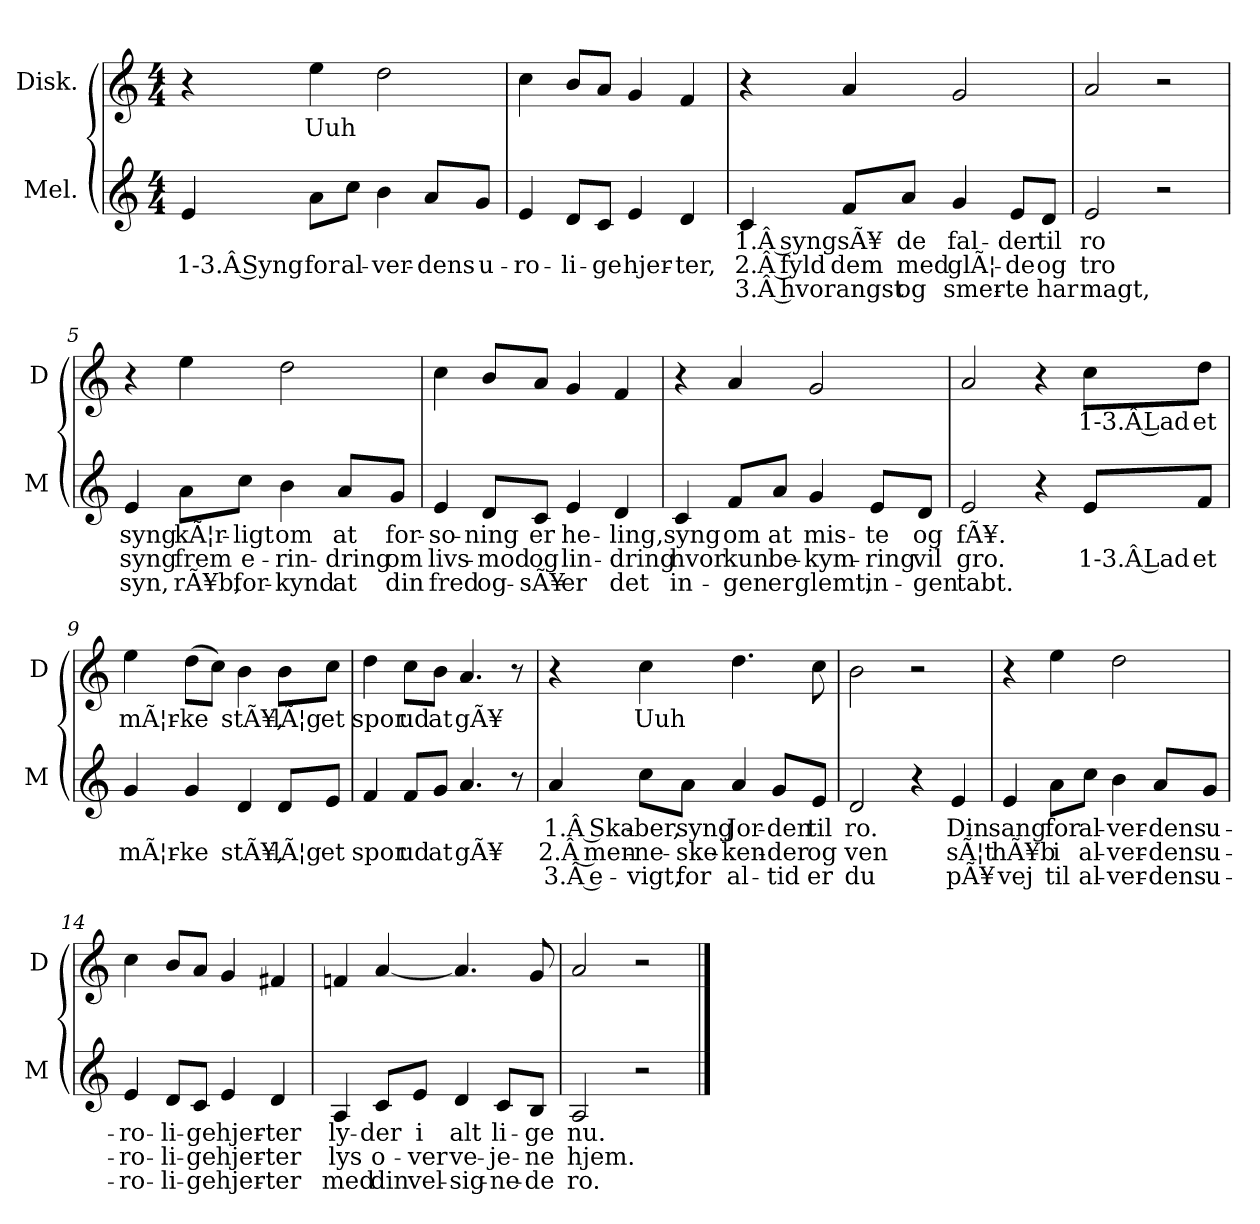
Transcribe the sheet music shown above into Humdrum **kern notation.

**kern	**text	**text	**text	**kern	**text
*part2	*part2	*part2	*part2	*part1	*part1
*staff2	*staff2	*staff2	*staff2	*staff1	*staff1
*I"Mel.	*	*	*	*I"Disk.	*
*I'M	*	*	*	*I'D	*
*clefG2	*	*	*	*clefG2	*
*k[]	*	*	*	*k[]	*
*M4/4	*	*	*	*M4/4	*
=1	=1	=1	=1	=1	=1
!	!	!LO:LY:b	!	!	!
4e/	.	1-3.Â Syng	.	4r	.
!	!	!LO:LY:b	!	!	!LO:LY:b
8a\L	.	for	.	4ee\	Uuh
!	!	!LO:LY:b	!	!	!
8cc\J	.	al-	.	.	.
!	!	!LO:LY:b	!	!	!
4b\	.	-ver-	.	2dd\	.
!	!	!LO:LY:b	!	!	!
8a/L	.	-dens	.	.	.
!	!	!LO:LY:b	!	!	!
8g/J	.	u-	.	.	.
=2	=2	=2	=2	=2	=2
!	!	!LO:LY:b	!	!	!
4e/	.	-ro-	.	4cc\	.
!	!	!LO:LY:b	!	!	!
8d/L	.	-li-	.	8b/L	.
!	!	!LO:LY:b	!	!	!
8c/J	.	-ge	.	8a/J	.
!	!	!LO:LY:b	!	!	!
4e/	.	hjer-	.	4g/	.
!	!	!LO:LY:b	!	!	!
4d/	.	-ter,	.	4f/	.
=3	=3	=3	=3	=3	=3
!	!LO:LY:b	!LO:LY:b	!LO:LY:b	!	!
4c/	1.Â syng	2.Â fyld	3.Â hvor	4r	.
!	!LO:LY:b	!LO:LY:b	!LO:LY:b	!	!
8f/L	sÃ¥	dem	angst	4a/	.
!	!LO:LY:b	!LO:LY:b	!LO:LY:b	!	!
8a/J	de	med	og	.	.
!	!LO:LY:b	!LO:LY:b	!LO:LY:b	!	!
4g/	fal-	glÃ¦-	smer-	2g/	.
!	!LO:LY:b	!LO:LY:b	!LO:LY:b	!	!
8e/L	-der	-de	-te	.	.
!	!LO:LY:b	!LO:LY:b	!LO:LY:b	!	!
8d/J	til	og	har	.	.
=4	=4	=4	=4	=4	=4
!	!LO:LY:b	!LO:LY:b	!LO:LY:b	!	!
2e/	ro	tro	magt,	2a/	.
2r	.	.	.	2r	.
!!LO:LB:g=z
=5	=5	=5	=5	=5	=5
!	!LO:LY:b	!LO:LY:b	!LO:LY:b	!	!
4e/	syng	syng	syn,	4r	.
!	!LO:LY:b	!LO:LY:b	!LO:LY:b	!	!
8a\L	kÃ¦r-	frem	rÃ¥b,	4ee\	.
!	!LO:LY:b	!LO:LY:b	!LO:LY:b	!	!
8cc\J	-ligt	e-	for-	.	.
!	!LO:LY:b	!LO:LY:b	!LO:LY:b	!	!
4b\	om	-rin-	-kynd	2dd\	.
!	!LO:LY:b	!LO:LY:b	!LO:LY:b	!	!
8a/L	at	-dring	at	.	.
!	!LO:LY:b	!LO:LY:b	!LO:LY:b	!	!
8g/J	for-	om	din	.	.
=6	=6	=6	=6	=6	=6
!	!LO:LY:b	!LO:LY:b	!LO:LY:b	!	!
4e/	-so-	livs-	fred	4cc\	.
!	!LO:LY:b	!LO:LY:b	!LO:LY:b	!	!
8d/L	-ning	-mod	og-	8b/L	.
!	!LO:LY:b	!LO:LY:b	!LO:LY:b	!	!
8c/J	er	og	-sÃ¥	8a/J	.
!	!LO:LY:b	!LO:LY:b	!LO:LY:b	!	!
4e/	he-	lin-	er	4g/	.
!	!LO:LY:b	!LO:LY:b	!LO:LY:b	!	!
4d/	-ling,	-dring	det	4f/	.
=7	=7	=7	=7	=7	=7
!	!LO:LY:b	!LO:LY:b	!LO:LY:b	!	!
4c/	syng	hvor	in-	4r	.
!	!LO:LY:b	!LO:LY:b	!LO:LY:b	!	!
8f/L	om	kun	-gen	4a/	.
!	!LO:LY:b	!LO:LY:b	!LO:LY:b	!	!
8a/J	at	be-	er	.	.
!	!LO:LY:b	!LO:LY:b	!LO:LY:b	!	!
4g/	mis-	-kym-	glemt,	2g/	.
!	!LO:LY:b	!LO:LY:b	!LO:LY:b	!	!
8e/L	-te	-ring	in-	.	.
!	!LO:LY:b	!LO:LY:b	!LO:LY:b	!	!
8d/J	og	vil	-gen	.	.
=8	=8	=8	=8	=8	=8
!	!LO:LY:b	!LO:LY:b	!LO:LY:b	!	!
2e/	fÃ¥.	gro.	tabt.	2a/	.
4r	.	.	.	4r	.
!	!	!LO:LY:b	!	!	!LO:LY:b
8e/L	.	1-3.Â Lad	.	8cc\L	1-3.Â Lad
!	!	!LO:LY:b	!	!	!LO:LY:b
8f/J	.	et	.	8dd\J	et
!!LO:LB:g=z
=9	=9	=9	=9	=9	=9
!	!	!LO:LY:b	!	!	!LO:LY:b
4g/	.	mÃ¦r-	.	4ee\	mÃ¦r-
!	!	!LO:LY:b	!	!	!LO:LY:b
4g/	.	-ke	.	(8dd\L	-ke
.	.	.	.	8cc\J)	.
!	!	!LO:LY:b	!	!	!LO:LY:b
4d/	.	stÃ¥,	.	4b\	stÃ¥,
!	!	!LO:LY:b	!	!	!LO:LY:b
8d/L	.	lÃ¦g	.	8b\L	lÃ¦g
!	!	!LO:LY:b	!	!	!LO:LY:b
8e/J	.	et	.	8cc\J	et
=10	=10	=10	=10	=10	=10
!	!	!LO:LY:b	!	!	!LO:LY:b
4f/	.	spor	.	4dd\	spor
!	!	!LO:LY:b	!	!	!LO:LY:b
8f/L	.	ud	.	8cc\L	ud
!	!	!LO:LY:b	!	!	!LO:LY:b
8g/J	.	at	.	8b\J	at
!	!	!LO:LY:b	!	!	!LO:LY:b
4.a/	.	gÃ¥	.	4.a/	gÃ¥
8r	.	.	.	8r	.
=11	=11	=11	=11	=11	=11
!	!LO:LY:b	!LO:LY:b	!LO:LY:b	!	!
4a/	1.Â Ska-	2.Â men-	3.Â e-	4r	.
!	!LO:LY:b	!LO:LY:b	!LO:LY:b	!	!LO:LY:b
8cc\L	-ber,	-ne-	-vigt,	4cc\	Uuh
!	!LO:LY:b	!LO:LY:b	!LO:LY:b	!	!
8a\J	syng	-ske-	for	.	.
!	!LO:LY:b	!LO:LY:b	!LO:LY:b	!	!
4a/	Jor-	-ken-	al-	4.dd\	.
!	!LO:LY:b	!LO:LY:b	!LO:LY:b	!	!
8g/L	-den	-der	-tid	.	.
!	!LO:LY:b	!LO:LY:b	!LO:LY:b	!	!
8e/J	til	og	er	8cc\	.
=12	=12	=12	=12	=12	=12
!	!LO:LY:b	!LO:LY:b	!LO:LY:b	!	!
2d/	ro.	ven	du	2b\	.
4r	.	.	.	2r	.
!	!LO:LY:b	!LO:LY:b	!LO:LY:b	!	!
4e/	Din	sÃ¦t	pÃ¥	.	.
!!LO:LB:g=z
=13	=13	=13	=13	=13	=13
!	!LO:LY:b	!LO:LY:b	!LO:LY:b	!	!
4e/	sang	hÃ¥b	vej	4r	.
!	!LO:LY:b	!LO:LY:b	!LO:LY:b	!	!
8a\L	for	i	til	4ee\	.
!	!LO:LY:b	!LO:LY:b	!LO:LY:b	!	!
8cc\J	al-	al-	al-	.	.
!	!LO:LY:b	!LO:LY:b	!LO:LY:b	!	!
4b\	-ver-	-ver-	-ver-	2dd\	.
!	!LO:LY:b	!LO:LY:b	!LO:LY:b	!	!
8a/L	-dens	-dens	-dens	.	.
!	!LO:LY:b	!LO:LY:b	!LO:LY:b	!	!
8g/J	u-	u-	u-	.	.
=14	=14	=14	=14	=14	=14
!	!LO:LY:b	!LO:LY:b	!LO:LY:b	!	!
4e/	-ro-	-ro-	-ro-	4cc\	.
!	!LO:LY:b	!LO:LY:b	!LO:LY:b	!	!
8d/L	-li-	-li-	-li-	8b/L	.
!	!LO:LY:b	!LO:LY:b	!LO:LY:b	!	!
8c/J	-ge	-ge	-ge	8a/J	.
!	!LO:LY:b	!LO:LY:b	!LO:LY:b	!	!
4e/	hjer-	hjer-	hjer-	4g/	.
!	!LO:LY:b	!LO:LY:b	!LO:LY:b	!	!
4d/	-ter	-ter	-ter	4f#X/	.
=15	=15	=15	=15	=15	=15
!	!LO:LY:b	!LO:LY:b	!LO:LY:b	!	!
4A/	ly-	lys	med	4fni/	.
!	!LO:LY:b	!LO:LY:b	!LO:LY:b	!	!
8c/L	-der	o-	din	[4a/	.
!	!LO:LY:b	!LO:LY:b	!LO:LY:b	!	!
8e/J	i	-ver	vel-	.	.
!	!LO:LY:b	!LO:LY:b	!LO:LY:b	!	!
4d/	alt	ve-	-sig-	4.a/]	.
!	!LO:LY:b	!LO:LY:b	!LO:LY:b	!	!
8c/L	li-	-je-	-ne-	.	.
!	!LO:LY:b	!LO:LY:b	!LO:LY:b	!	!
8B/J	-ge	-ne	-de	8g/	.
=16	=16	=16	=16	=16	=16
!	!LO:LY:b	!LO:LY:b	!LO:LY:b	!	!
2A/	nu.	hjem.	ro.	2a/	.
2r	.	.	.	2r	.
==	==	==	==	==	==
*-	*-	*-	*-	*-	*-
